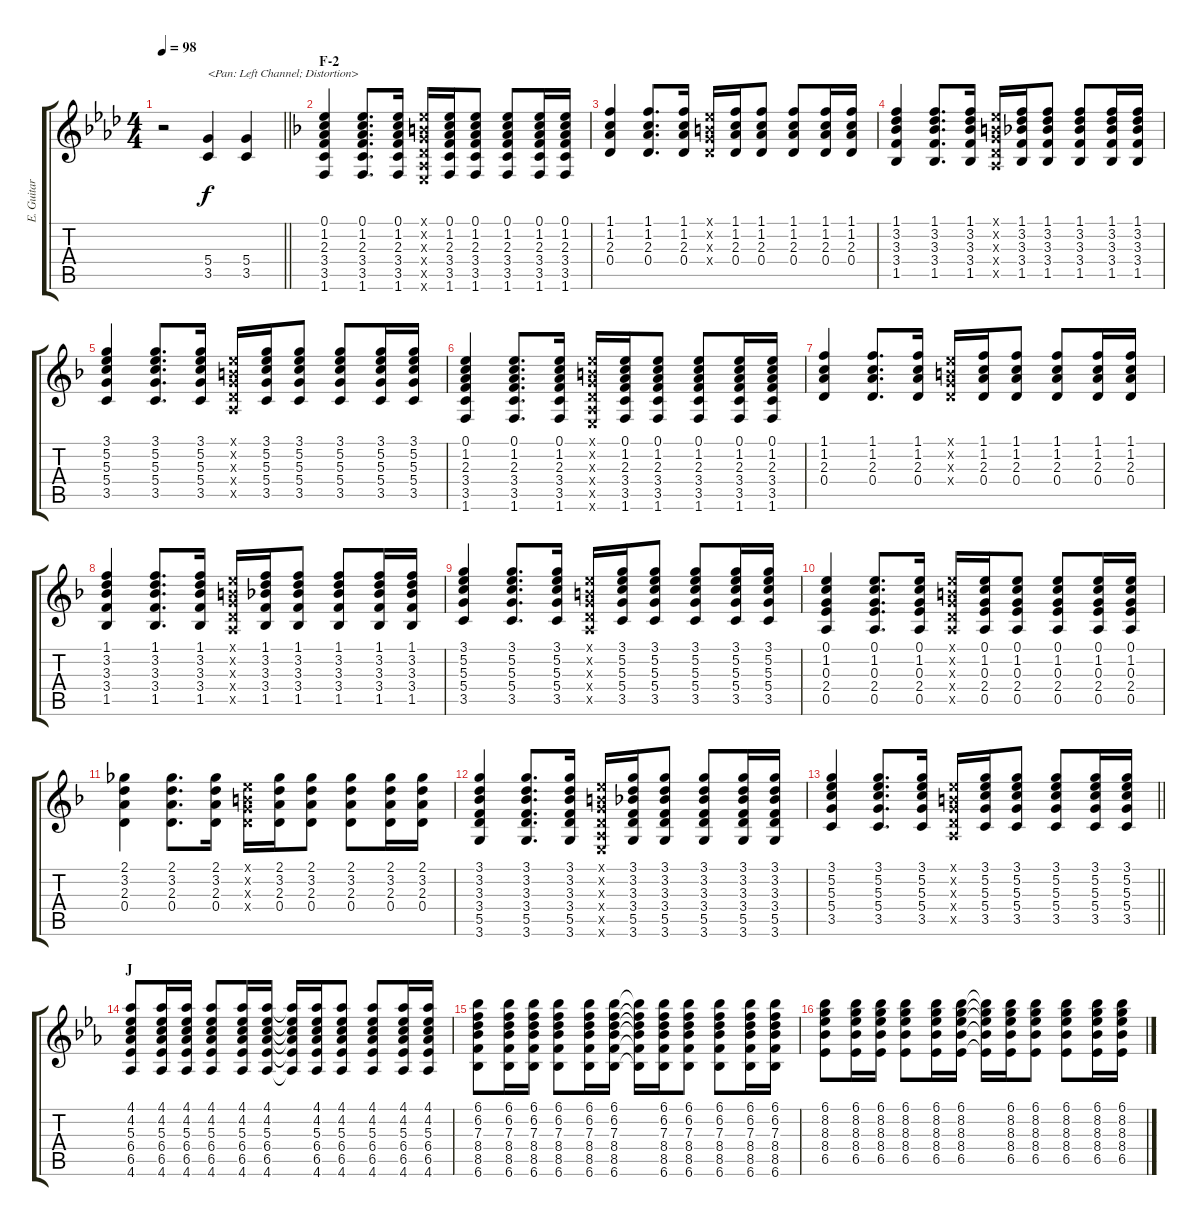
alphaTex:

\track ("E. Guitar I" "E. Guitar ") {instrument overdrivenguitar}
\staff {score tabs}
\tuning (E4 B3 G3 D3 A2 E2) {hide}
\ts (4 4)
\tempo 98
\clef g2
\barLineRight lightlight
\ks ab
r.2{dy f} (5.4 3.5).4{txt "<Pan: Left Channel; Distortion>" balance 1} (5.4 3.5).4 |
\section ("" "F-2")
\ks f
(0.1 1.2 2.3 3.4 3.5 1.6).4 (0.1 1.2 2.3 3.4 3.5 1.6).8{d} (0.1 1.2 2.3 3.4 3.5 1.6).16 (0.1{x} 0.2{x} 0.3{x} 0.4{x} 0.5{x} 0.6{x}).16 (0.1 1.2 2.3 3.4 3.5 1.6).16 (0.1 1.2 2.3 3.4 3.5 1.6).8 (0.1 1.2 2.3 3.4 3.5 1.6).8 (0.1 1.2 2.3 3.4 3.5 1.6).16 (0.1 1.2 2.3 3.4 3.5 1.6).16 |
(1.1 1.2 2.3 0.4).4 (1.1 1.2 2.3 0.4).8{d} (1.1 1.2 2.3 0.4).16 (0.1{x} 0.2{x} 0.3{x} 0.4{x}).16 (1.1 1.2 2.3 0.4).16 (1.1 1.2 2.3 0.4).8 (1.1 1.2 2.3 0.4).8 (1.1 1.2 2.3 0.4).16 (1.1 1.2 2.3 0.4).16 |
(1.1 3.2 3.3 3.4 1.5).4 (1.1 3.2 3.3 3.4 1.5).8{d} (1.1 3.2 3.3 3.4 1.5).16 (0.1{x} 0.2{x} 0.3{x} 0.4{x} 0.5{x}).16 (1.1 3.2 3.3 3.4 1.5).16 (1.1 3.2 3.3 3.4 1.5).8 (1.1 3.2 3.3 3.4 1.5).8 (1.1 3.2 3.3 3.4 1.5).16 (1.1 3.2 3.3 3.4 1.5).16 |
(3.1 5.2 5.3 5.4 3.5).4 (3.1 5.2 5.3 5.4 3.5).8{d} (3.1 5.2 5.3 5.4 3.5).16 (0.1{x} 0.2{x} 0.3{x} 0.4{x} 0.5{x}).16 (3.1 5.2 5.3 5.4 3.5).16 (3.1 5.2 5.3 5.4 3.5).8 (3.1 5.2 5.3 5.4 3.5).8 (3.1 5.2 5.3 5.4 3.5).16 (3.1 5.2 5.3 5.4 3.5).16 |
(0.1 1.2 2.3 3.4 3.5 1.6).4 (0.1 1.2 2.3 3.4 3.5 1.6).8{d} (0.1 1.2 2.3 3.4 3.5 1.6).16 (0.1{x} 0.2{x} 0.3{x} 0.4{x} 0.5{x} 0.6{x}).16 (0.1 1.2 2.3 3.4 3.5 1.6).16 (0.1 1.2 2.3 3.4 3.5 1.6).8 (0.1 1.2 2.3 3.4 3.5 1.6).8 (0.1 1.2 2.3 3.4 3.5 1.6).16 (0.1 1.2 2.3 3.4 3.5 1.6).16 |
(1.1 1.2 2.3 0.4).4 (1.1 1.2 2.3 0.4).8{d} (1.1 1.2 2.3 0.4).16 (0.1{x} 0.2{x} 0.3{x} 0.4{x}).16 (1.1 1.2 2.3 0.4).16 (1.1 1.2 2.3 0.4).8 (1.1 1.2 2.3 0.4).8 (1.1 1.2 2.3 0.4).16 (1.1 1.2 2.3 0.4).16 |
(1.1 3.2 3.3 3.4 1.5).4 (1.1 3.2 3.3 3.4 1.5).8{d} (1.1 3.2 3.3 3.4 1.5).16 (0.1{x} 0.2{x} 0.3{x} 0.4{x} 0.5{x}).16 (1.1 3.2 3.3 3.4 1.5).16 (1.1 3.2 3.3 3.4 1.5).8 (1.1 3.2 3.3 3.4 1.5).8 (1.1 3.2 3.3 3.4 1.5).16 (1.1 3.2 3.3 3.4 1.5).16 |
(3.1 5.2 5.3 5.4 3.5).4 (3.1 5.2 5.3 5.4 3.5).8{d} (3.1 5.2 5.3 5.4 3.5).16 (0.1{x} 0.2{x} 0.3{x} 0.4{x} 0.5{x}).16 (3.1 5.2 5.3 5.4 3.5).16 (3.1 5.2 5.3 5.4 3.5).8 (3.1 5.2 5.3 5.4 3.5).8 (3.1 5.2 5.3 5.4 3.5).16 (3.1 5.2 5.3 5.4 3.5).16 |
(0.1 1.2 0.3 2.4 0.5).4 (0.1 1.2 0.3 2.4 0.5).8{d} (0.1 1.2 0.3 2.4 0.5).16 (0.1{x} 0.2{x} 0.3{x} 0.4{x} 0.5{x}).16 (0.1 1.2 0.3 2.4 0.5).16 (0.1 1.2 0.3 2.4 0.5).8 (0.1 1.2 0.3 2.4 0.5).8 (0.1 1.2 0.3 2.4 0.5).16 (0.1 1.2 0.3 2.4 0.5).16 |
(2.1 3.2 2.3 0.4).4 (2.1 3.2 2.3 0.4).8{d} (2.1 3.2 2.3 0.4).16 (0.1{x} 0.2{x} 0.3{x} 0.4{x}).16 (2.1 3.2 2.3 0.4).16 (2.1 3.2 2.3 0.4).8 (2.1 3.2 2.3 0.4).8 (2.1 3.2 2.3 0.4).16 (2.1 3.2 2.3 0.4).16 |
(3.1 3.2 3.3 3.4 5.5 3.6).4 (3.1 3.2 3.3 3.4 5.5 3.6).8{d} (3.1 3.2 3.3 3.4 5.5 3.6).16 (0.1{x} 0.2{x} 0.3{x} 0.4{x} 0.5{x} 0.6{x}).16 (3.1 3.2 3.3 3.4 5.5 3.6).16 (3.1 3.2 3.3 3.4 5.5 3.6).8 (3.1 3.2 3.3 3.4 5.5 3.6).8 (3.1 3.2 3.3 3.4 5.5 3.6).16 (3.1 3.2 3.3 3.4 5.5 3.6).16 |
\barLineRight lightlight
(3.1 5.2 5.3 5.4 3.5).4 (3.1 5.2 5.3 5.4 3.5).8{d} (3.1 5.2 5.3 5.4 3.5).16 (0.1{x} 0.2{x} 0.3{x} 0.4{x} 0.5{x}).16 (3.1 5.2 5.3 5.4 3.5).16 (3.1 5.2 5.3 5.4 3.5).8 (3.1 5.2 5.3 5.4 3.5).8 (3.1 5.2 5.3 5.4 3.5).16 (3.1 5.2 5.3 5.4 3.5).16 |
\section ("" "J")
\ks eb
(4.1 4.2 5.3 6.4 6.5 4.6).8 (4.1 4.2 5.3 6.4 6.5 4.6).16 (4.1 4.2 5.3 6.4 6.5 4.6).16 (4.1 4.2 5.3 6.4 6.5 4.6).8 (4.1 4.2 5.3 6.4 6.5 4.6).16 (4.1 4.2 5.3 6.4 6.5 4.6).16 (4.1{t} 4.2{t} 5.3{t} 6.4{t} 6.5{t} 4.6{t}).16 (4.1 4.2 5.3 6.4 6.5 4.6).16 (4.1 4.2 5.3 6.4 6.5 4.6).8 (4.1 4.2 5.3 6.4 6.5 4.6).8 (4.1 4.2 5.3 6.4 6.5 4.6).16 (4.1 4.2 5.3 6.4 6.5 4.6).16 |
(6.1 6.2 7.3 8.4 8.5 6.6).8 (6.1 6.2 7.3 8.4 8.5 6.6).16 (6.1 6.2 7.3 8.4 8.5 6.6).16 (6.1 6.2 7.3 8.4 8.5 6.6).8 (6.1 6.2 7.3 8.4 8.5 6.6).16 (6.1 6.2 7.3 8.4 8.5 6.6).16 (6.1{t} 6.2{t} 7.3{t} 8.4{t} 8.5{t} 6.6{t}).16 (6.1 6.2 7.3 8.4 8.5 6.6).16 (6.1 6.2 7.3 8.4 8.5 6.6).8 (6.1 6.2 7.3 8.4 8.5 6.6).8 (6.1 6.2 7.3 8.4 8.5 6.6).16 (6.1 6.2 7.3 8.4 8.5 6.6).16 |
(6.1 8.2 8.3 8.4 6.5).8 (6.1 8.2 8.3 8.4 6.5).16 (6.1 8.2 8.3 8.4 6.5).16 (6.1 8.2 8.3 8.4 6.5).8 (6.1 8.2 8.3 8.4 6.5).16 (6.1 8.2 8.3 8.4 6.5).16 (6.1{t} 8.2{t} 8.3{t} 8.4{t} 6.5{t}).16 (6.1 8.2 8.3 8.4 6.5).16 (6.1 8.2 8.3 8.4 6.5).8 (6.1 8.2 8.3 8.4 6.5).8 (6.1 8.2 8.3 8.4 6.5).16 (6.1 8.2 8.3 8.4 6.5).16
